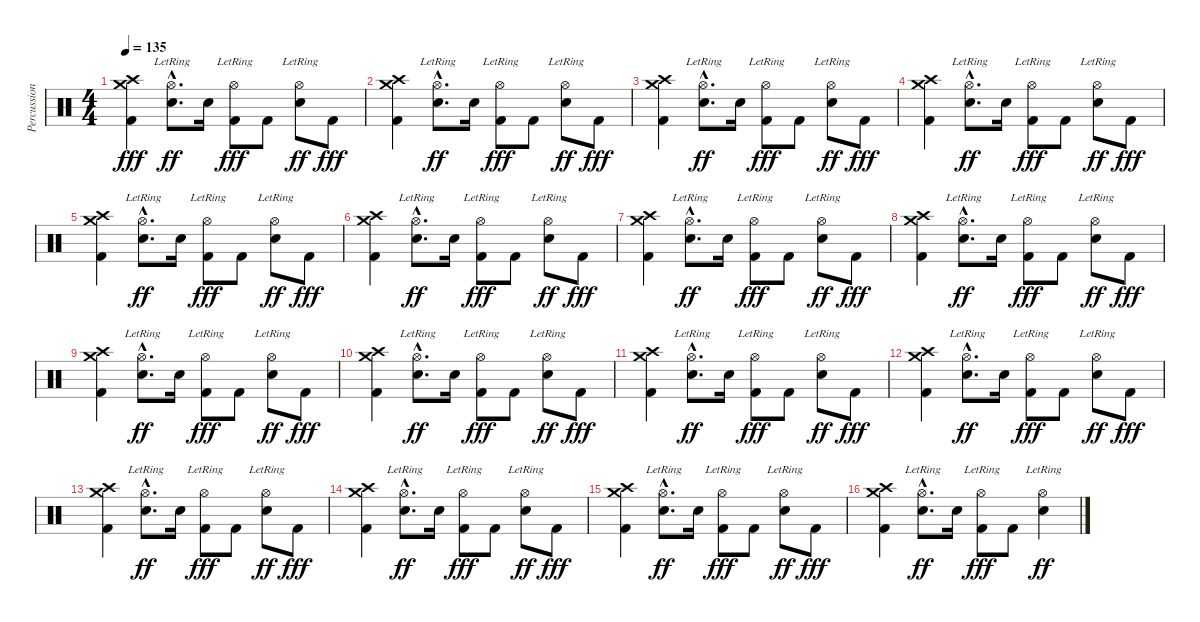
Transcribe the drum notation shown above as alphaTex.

\track ("Percussions" "Percussion") {instrument percussion}
\staff {score}
\articulation defaults
\ts (4 4)
\tempo 135
\clef neutral
\ks c
("Crash medium (hit)" "Crash high (hit)" "Kick (hit) 2").4{dy fff} ("Hi-Hat (open)"{hac lr} "Snare (hit) 2"{hac}).8{d dy ff} "Snare (hit) 2".16 ("Hi-Hat (open)"{lr} "Kick (hit) 2").8{dy fff} "Kick (hit) 2".8 ("Hi-Hat (open)"{lr} "Snare (hit) 2").8{dy ff} "Kick (hit) 2".8{dy fff} |
("Crash medium (hit)" "Crash high (hit)" "Kick (hit) 2").4 ("Hi-Hat (open)"{hac lr} "Snare (hit) 2"{hac}).8{d dy ff} "Snare (hit) 2".16 ("Hi-Hat (open)"{lr} "Kick (hit) 2").8{dy fff} "Kick (hit) 2".8 ("Hi-Hat (open)"{lr} "Snare (hit) 2").8{dy ff} "Kick (hit) 2".8{dy fff} |
("Crash medium (hit)" "Crash high (hit)" "Kick (hit) 2").4 ("Hi-Hat (open)"{hac lr} "Snare (hit) 2"{hac}).8{d dy ff} "Snare (hit) 2".16 ("Hi-Hat (open)"{lr} "Kick (hit) 2").8{dy fff} "Kick (hit) 2".8 ("Hi-Hat (open)"{lr} "Snare (hit) 2").8{dy ff} "Kick (hit) 2".8{dy fff} |
("Crash medium (hit)" "Crash high (hit)" "Kick (hit) 2").4 ("Hi-Hat (open)"{hac lr} "Snare (hit) 2"{hac}).8{d dy ff} "Snare (hit) 2".16 ("Hi-Hat (open)"{lr} "Kick (hit) 2").8{dy fff} "Kick (hit) 2".8 ("Hi-Hat (open)"{lr} "Snare (hit) 2").8{dy ff} "Kick (hit) 2".8{dy fff} |
("Crash medium (hit)" "Crash high (hit)" "Kick (hit) 2").4 ("Hi-Hat (open)"{hac lr} "Snare (hit) 2"{hac}).8{d dy ff} "Snare (hit) 2".16 ("Hi-Hat (open)"{lr} "Kick (hit) 2").8{dy fff} "Kick (hit) 2".8 ("Hi-Hat (open)"{lr} "Snare (hit) 2").8{dy ff} "Kick (hit) 2".8{dy fff} |
("Crash medium (hit)" "Crash high (hit)" "Kick (hit) 2").4 ("Hi-Hat (open)"{hac lr} "Snare (hit) 2"{hac}).8{d dy ff} "Snare (hit) 2".16 ("Hi-Hat (open)"{lr} "Kick (hit) 2").8{dy fff} "Kick (hit) 2".8 ("Hi-Hat (open)"{lr} "Snare (hit) 2").8{dy ff} "Kick (hit) 2".8{dy fff} |
("Crash medium (hit)" "Crash high (hit)" "Kick (hit) 2").4 ("Hi-Hat (open)"{hac lr} "Snare (hit) 2"{hac}).8{d dy ff} "Snare (hit) 2".16 ("Hi-Hat (open)"{lr} "Kick (hit) 2").8{dy fff} "Kick (hit) 2".8 ("Hi-Hat (open)"{lr} "Snare (hit) 2").8{dy ff} "Kick (hit) 2".8{dy fff} |
("Crash medium (hit)" "Crash high (hit)" "Kick (hit) 2").4 ("Hi-Hat (open)"{hac lr} "Snare (hit) 2"{hac}).8{d dy ff} "Snare (hit) 2".16 ("Hi-Hat (open)"{lr} "Kick (hit) 2").8{dy fff} "Kick (hit) 2".8 ("Hi-Hat (open)"{lr} "Snare (hit) 2").8{dy ff} "Kick (hit) 2".8{dy fff} |
("Crash medium (hit)" "Crash high (hit)" "Kick (hit) 2").4 ("Hi-Hat (open)"{hac lr} "Snare (hit) 2"{hac}).8{d dy ff} "Snare (hit) 2".16 ("Hi-Hat (open)"{lr} "Kick (hit) 2").8{dy fff} "Kick (hit) 2".8 ("Hi-Hat (open)"{lr} "Snare (hit) 2").8{dy ff} "Kick (hit) 2".8{dy fff} |
("Crash medium (hit)" "Crash high (hit)" "Kick (hit) 2").4 ("Hi-Hat (open)"{hac lr} "Snare (hit) 2"{hac}).8{d dy ff} "Snare (hit) 2".16 ("Hi-Hat (open)"{lr} "Kick (hit) 2").8{dy fff} "Kick (hit) 2".8 ("Hi-Hat (open)"{lr} "Snare (hit) 2").8{dy ff} "Kick (hit) 2".8{dy fff} |
("Crash medium (hit)" "Crash high (hit)" "Kick (hit) 2").4 ("Hi-Hat (open)"{hac lr} "Snare (hit) 2"{hac}).8{d dy ff} "Snare (hit) 2".16 ("Hi-Hat (open)"{lr} "Kick (hit) 2").8{dy fff} "Kick (hit) 2".8 ("Hi-Hat (open)"{lr} "Snare (hit) 2").8{dy ff} "Kick (hit) 2".8{dy fff} |
("Crash medium (hit)" "Crash high (hit)" "Kick (hit) 2").4 ("Hi-Hat (open)"{hac lr} "Snare (hit) 2"{hac}).8{d dy ff} "Snare (hit) 2".16 ("Hi-Hat (open)"{lr} "Kick (hit) 2").8{dy fff} "Kick (hit) 2".8 ("Hi-Hat (open)"{lr} "Snare (hit) 2").8{dy ff} "Kick (hit) 2".8{dy fff} |
("Crash medium (hit)" "Crash high (hit)" "Kick (hit) 2").4 ("Hi-Hat (open)"{hac lr} "Snare (hit) 2"{hac}).8{d dy ff} "Snare (hit) 2".16 ("Hi-Hat (open)"{lr} "Kick (hit) 2").8{dy fff} "Kick (hit) 2".8 ("Hi-Hat (open)"{lr} "Snare (hit) 2").8{dy ff} "Kick (hit) 2".8{dy fff} |
("Crash medium (hit)" "Crash high (hit)" "Kick (hit) 2").4 ("Hi-Hat (open)"{hac lr} "Snare (hit) 2"{hac}).8{d dy ff} "Snare (hit) 2".16 ("Hi-Hat (open)"{lr} "Kick (hit) 2").8{dy fff} "Kick (hit) 2".8 ("Hi-Hat (open)"{lr} "Snare (hit) 2").8{dy ff} "Kick (hit) 2".8{dy fff} |
("Crash medium (hit)" "Crash high (hit)" "Kick (hit) 2").4 ("Hi-Hat (open)"{hac lr} "Snare (hit) 2"{hac}).8{d dy ff} "Snare (hit) 2".16 ("Hi-Hat (open)"{lr} "Kick (hit) 2").8{dy fff} "Kick (hit) 2".8 ("Hi-Hat (open)"{lr} "Snare (hit) 2").8{dy ff} "Kick (hit) 2".8{dy fff} |
("Crash medium (hit)" "Crash high (hit)" "Kick (hit) 2").4 ("Hi-Hat (open)"{hac lr} "Snare (hit) 2"{hac}).8{d dy ff} "Snare (hit) 2".16 ("Hi-Hat (open)"{lr} "Kick (hit) 2").8{dy fff} "Kick (hit) 2".8 ("Hi-Hat (open)"{lr} "Snare (hit) 2").4{dy ff}
